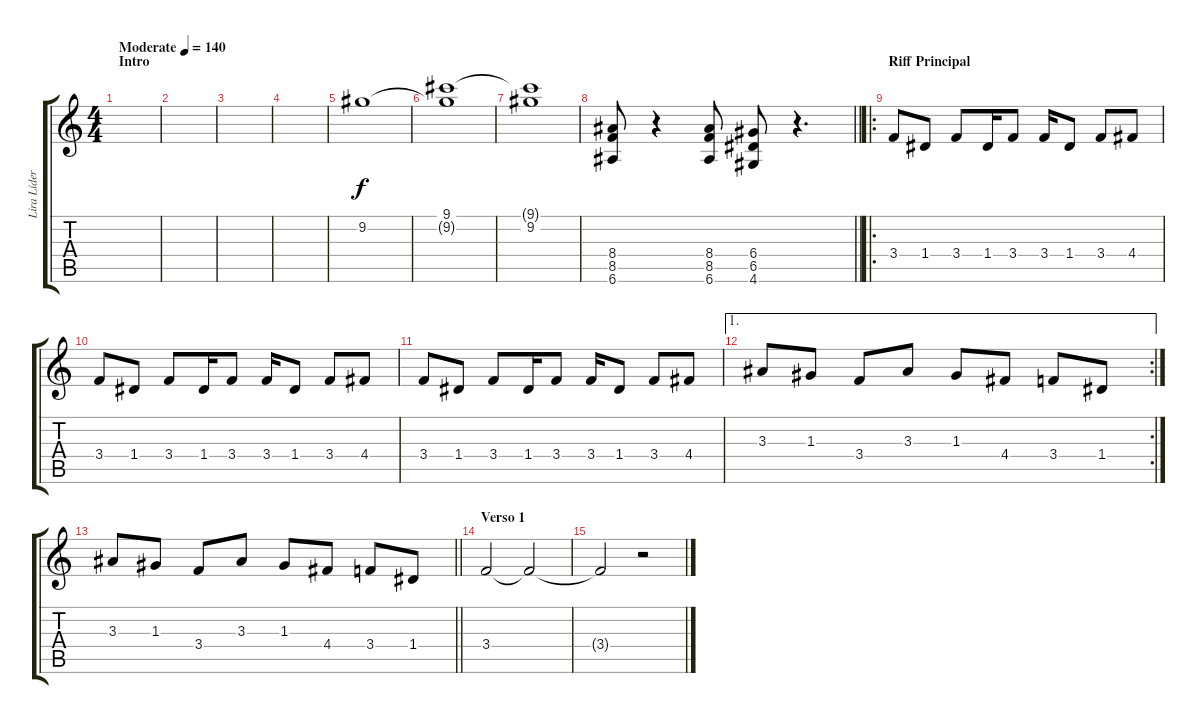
\track ("Lira Líder" "Lira Líder") {instrument overdrivenguitar}
\staff {score tabs}
\tuning (E4 B3 G3 D3 A2 E2) {hide}
\ts (4 4)
\section ("" "Intro")
\tempo (140 "Moderate")
\clef g2
\ks c
|
|
|
|
9.2.1 |
(9.1 9.2{t}).1 |
(9.1{t} 9.2).1 |
\barLineRight lightlight
(8.4 8.5 6.6).8{volume 11} r.4 (8.4 8.5 6.6).8 (6.4 6.5 4.6).8 r.4{d} |
\ro
\section ("" "Riff Principal")
3.4.8 1.4.8 3.4.8 1.4.16 3.4.8 3.4.16 1.4.8 3.4.8 4.4.8 |
3.4.8 1.4.8 3.4.8 1.4.16 3.4.8 3.4.16 1.4.8 3.4.8 4.4.8 |
3.4.8 1.4.8 3.4.8 1.4.16 3.4.8 3.4.16 1.4.8 3.4.8 4.4.8 |
\ae 1
\rc 2
3.3.8 1.3.8 3.4.8 3.3.8 1.3.8 4.4.8 3.4.8 1.4.8 |
\barLineRight lightlight
3.3.8 1.3.8 3.4.8 3.3.8 1.3.8 4.4.8 3.4.8 1.4.8 |
\section ("" "Verso 1")
3.4.2{dy f} 3.4{t}.2{volume 4} |
3.4{t}.2{volume 1} r.2{volume 11}
